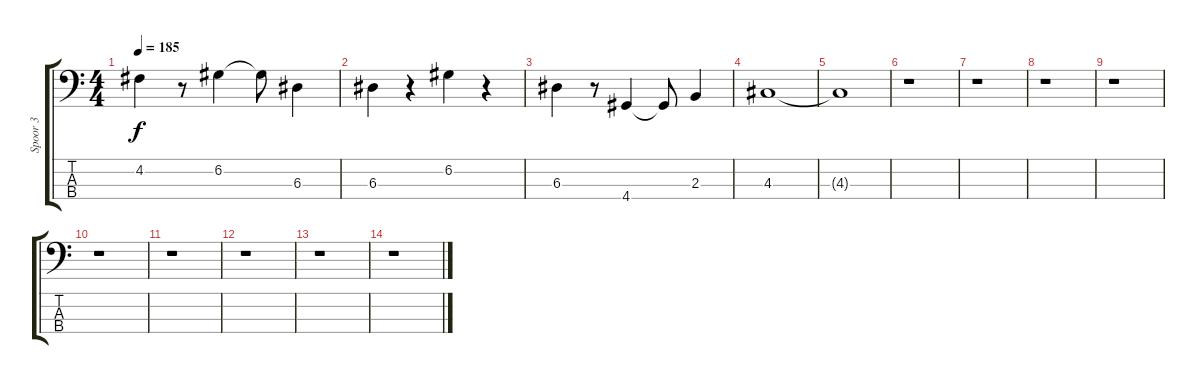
\track ("Spoor 3" "Spoor 3") {instrument electricbassfinger}
\staff {score tabs}
\tuning (G2 D2 A1 E1) {hide}
\ts (4 4)
\tempo 185
\clef f4
\ks c
4.2.4{dy f} r.8 6.2.4 6.2{t}.8 6.3.4 |
6.3.4 r.4 6.2.4 r.4 |
6.3.4 r.8 4.4.4 4.4{t}.8 2.3.4 |
4.3.1 |
4.3{t}.1 |
r.1 |
r.1 |
r.1 |
r.1 |
r.1 |
r.1 |
r.1 |
r.1 |
r.1
